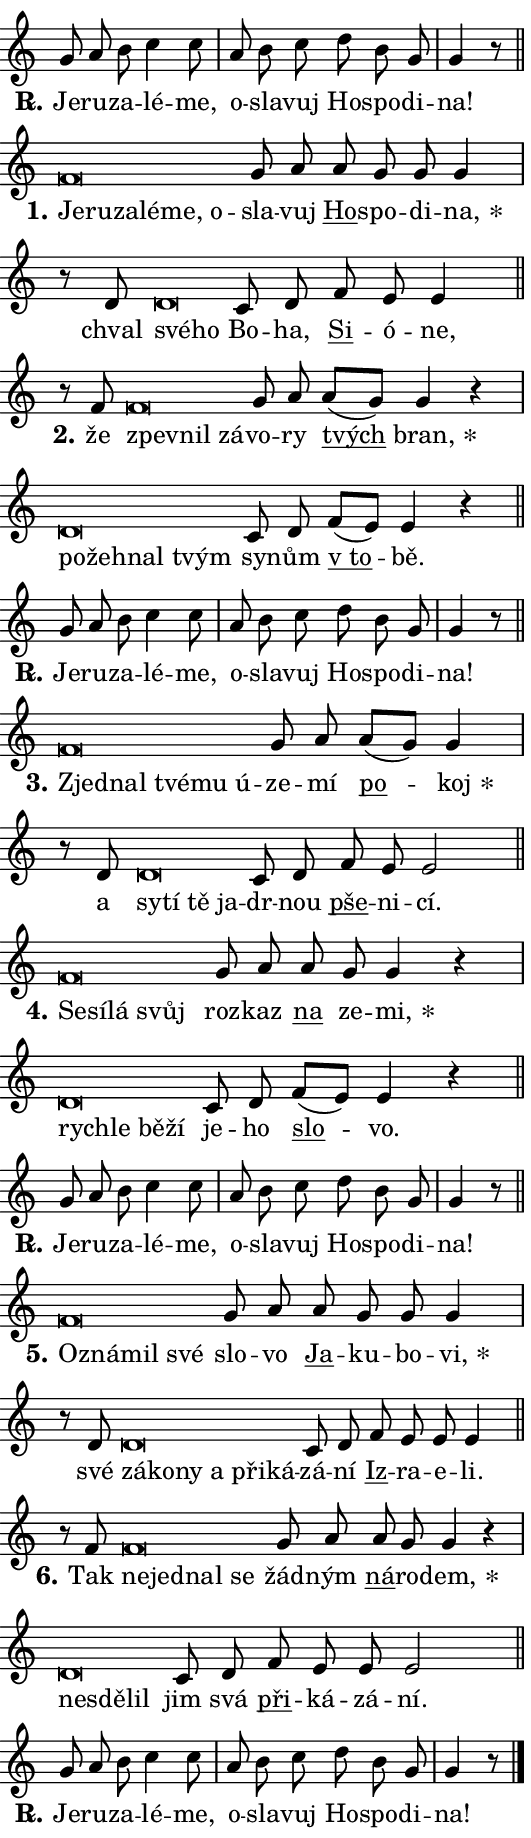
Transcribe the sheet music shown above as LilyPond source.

\version "2.24.0"
\header { tagline = "" }
\paper {
  indent = 0\cm
  top-margin = 0\cm
  right-margin = 0.13\cm % to fit lyric hyphens
  bottom-margin = 0\cm
  left-margin = 0\cm
  paper-width = 9\cm
  page-breaking = #ly:one-page-breaking
  system-system-spacing.basic-distance = #11
  score-system-spacing.basic-distance = #11
  ragged-last = ##f
}


%% Author: Thomas Morley
%% https://lists.gnu.org/archive/html/lilypond-user/2020-05/msg00002.html
#(define (line-position grob)
"Returns position of @var[grob} in current system:
   @code{'start}, if at first time-step
   @code{'end}, if at last time-step
   @code{'middle} otherwise
"
  (let* ((col (ly:item-get-column grob))
         (ln (ly:grob-object col 'left-neighbor))
         (rn (ly:grob-object col 'right-neighbor))
         (col-to-check-left (if (ly:grob? ln) ln col))
         (col-to-check-right (if (ly:grob? rn) rn col))
         (break-dir-left
           (and
             (ly:grob-property col-to-check-left 'non-musical #f)
             (ly:item-break-dir col-to-check-left)))
         (break-dir-right
           (and
             (ly:grob-property col-to-check-right 'non-musical #f)
             (ly:item-break-dir col-to-check-right))))
        (cond ((eqv? 1 break-dir-left) 'start)
              ((eqv? -1 break-dir-right) 'end)
              (else 'middle))))

#(define (tranparent-at-line-position vctor)
  (lambda (grob)
  "Relying on @code{line-position} select the relevant enry from @var{vctor}.
Used to determine transparency,"
    (case (line-position grob)
      ((end) (not (vector-ref vctor 0)))
      ((middle) (not (vector-ref vctor 1)))
      ((start) (not (vector-ref vctor 2))))))

noteHeadBreakVisibility =
#(define-music-function (break-visibility)(vector?)
"Makes @code{NoteHead}s transparent relying on @var{break-visibility}"
#{
  \override NoteHead.transparent =
    #(tranparent-at-line-position break-visibility)
#})

#(define delete-ledgers-for-transparent-note-heads
  (lambda (grob)
    "Reads whether a @code{NoteHead} is transparent.
If so this @code{NoteHead} is removed from @code{'note-heads} from
@var{grob}, which is supposed to be @code{LedgerLineSpanner}.
As a result ledgers are not printed for this @code{NoteHead}"
    (let* ((nhds-array (ly:grob-object grob 'note-heads))
           (nhds-list
             (if (ly:grob-array? nhds-array)
                 (ly:grob-array->list nhds-array)
                 '()))
           ;; Relies on the transparent-property being done before
           ;; Staff.LedgerLineSpanner.after-line-breaking is executed.
           ;; This is fragile ...
           (to-keep
             (remove
               (lambda (nhd)
                 (ly:grob-property nhd 'transparent #f))
               nhds-list)))
      ;; TODO find a better method to iterate over grob-arrays, similiar
      ;; to filter/remove etc for lists
      ;; For now rebuilt from scratch
      (set! (ly:grob-object grob 'note-heads)  '())
      (for-each
        (lambda (nhd)
          (ly:pointer-group-interface::add-grob grob 'note-heads nhd))
        to-keep))))

squashNotes = {
  \override NoteHead.X-extent = #'(-0.2 . 0.2)
  \override NoteHead.Y-extent = #'(-0.75 . 0)
  \override NoteHead.stencil =
    #(lambda (grob)
       (let ((pos (ly:grob-property grob 'staff-position)))
         (begin
           (if (< pos -7) (display "ERROR: Lower brevis then expected\n") (display ""))
           (if (<= pos -6) ly:text-interface::print ly:note-head::print))))
}
unSquashNotes = {
  \revert NoteHead.X-extent
  \revert NoteHead.Y-extent
  \revert NoteHead.stencil
}

hideNotes = \noteHeadBreakVisibility #begin-of-line-visible
unHideNotes = \noteHeadBreakVisibility #all-visible

% work-around for resetting accidentals
% https://lilypond.org/doc/v2.23/Documentation/notation/displaying-rhythms#unmetered-music
cadenzaMeasure = {
  \cadenzaOff
  \partial 1024 s1024
  \cadenzaOn
}

#(define-markup-command (accent layout props text) (markup?)
  "Underline accented syllable"
  (interpret-markup layout props
    #{\markup \override #'(offset . 4.3) \underline { #text }#}))

responsum = \markup \concat {
  "R" \hspace #-1.05 \path #0.1 #'((moveto 0 0.07) (lineto 0.9 0.8)) \hspace #0.05 "."
}

spaceSize = #0.6828661417322834 % exact space size for TeX Gyre Schola

\layout {
  \context {
    \Staff
    \remove "Time_signature_engraver"
    \override LedgerLineSpanner.after-line-breaking = #delete-ledgers-for-transparent-note-heads
  }
  \context {
    \Lyrics {
      \override LyricSpace.minimum-distance = \spaceSize
      \override LyricText.font-name = #"TeX Gyre Schola"
      \override LyricText.font-size = 1
      \override StanzaNumber.font-name = #"TeX Gyre Schola Bold"
      \override StanzaNumber.font-size = 1
    }
  }
  \context {
    \Score 
    \override NoteHead.text =
      #(lambda (grob) 
        (let ((pos (ly:grob-property grob 'staff-position)))
          #{\markup {
            \combine
              \halign #-0.55 \raise #(if (= pos -6) 0 0.5) \override #'(thickness . 2) \draw-line #'(3.2 . 0)
              \musicglyph "noteheads.sM1"
          }#}))
  }
}

% magnetic-lyrics.ily
%
%   written by
%     Jean Abou Samra <jean@abou-samra.fr>
%     Werner Lemberg <wl@gnu.org>
%
%   adapted by
%     Jiri Hon <jiri.hon@gmail.com>
%
% Version 2022-Apr-15

% https://www.mail-archive.com/lilypond-user@gnu.org/msg149350.html

#(define (Left_hyphen_pointer_engraver context)
   "Collect syllable-hyphen-syllable occurrences in lyrics and store
them in properties.  This engraver only looks to the left.  For
example, if the lyrics input is @code{foo -- bar}, it does the
following.

@itemize @bullet
@item
Set the @code{text} property of the @code{LyricHyphen} grob between
@q{foo} and @q{bar} to @code{foo}.

@item
Set the @code{left-hyphen} property of the @code{LyricText} grob with
text @q{foo} to the @code{LyricHyphen} grob between @q{foo} and
@q{bar}.
@end itemize

Use this auxiliary engraver in combination with the
@code{lyric-@/text::@/apply-@/magnetic-@/offset!} hook."
   (let ((hyphen #f)
         (text #f))
     (make-engraver
      (acknowledgers
       ((lyric-syllable-interface engraver grob source-engraver)
        (set! text grob)))
      (end-acknowledgers
       ((lyric-hyphen-interface engraver grob source-engraver)
        ;(when (not (grob::has-interface grob 'lyric-space-interface))
          (set! hyphen grob)));)
      ((stop-translation-timestep engraver)
       (when (and text hyphen)
         (ly:grob-set-object! text 'left-hyphen hyphen))
       (set! text #f)
       (set! hyphen #f)))))

#(define (lyric-text::apply-magnetic-offset! grob)
   "If the space between two syllables is less than the value in
property @code{LyricText@/.details@/.squash-threshold}, move the right
syllable to the left so that it gets concatenated with the left
syllable.

Use this function as a hook for
@code{LyricText@/.after-@/line-@/breaking} if the
@code{Left_@/hyphen_@/pointer_@/engraver} is active."
   (let ((hyphen (ly:grob-object grob 'left-hyphen #f)))
     (when hyphen
       (let ((left-text (ly:spanner-bound hyphen LEFT)))
         (when (grob::has-interface left-text 'lyric-syllable-interface)
           (let* ((common (ly:grob-common-refpoint grob left-text X))
                  (this-x-ext (ly:grob-extent grob common X))
                  (left-x-ext
                   (begin
                     ;; Trigger magnetism for left-text.
                     (ly:grob-property left-text 'after-line-breaking)
                     (ly:grob-extent left-text common X)))
                  ;; `delta` is the gap width between two syllables.
                  (delta (- (interval-start this-x-ext)
                            (interval-end left-x-ext)))
                  (details (ly:grob-property grob 'details))
                  (threshold (assoc-get 'squash-threshold details 0.2)))
             (when (< delta threshold)
               (let* (;; We have to manipulate the input text so that
                      ;; ligatures crossing syllable boundaries are not
                      ;; disabled.  For languages based on the Latin
                      ;; script this is essentially a beautification.
                      ;; However, for non-Western scripts it can be a
                      ;; necessity.
                      (lt (ly:grob-property left-text 'text))
                      (rt (ly:grob-property grob 'text))
                      (is-space (grob::has-interface hyphen 'lyric-space-interface))
                      (space (if is-space " " ""))
                      (extra-delta (if is-space spaceSize 0))
                      ;; Append new syllable.
                      (ltrt-space (if (and (string? lt) (string? rt))
                                (string-append lt space rt)
                                (make-concat-markup (list lt space rt))))
                      ;; Right-align `ltrt` to the right side.
                      (ltrt-space-markup (grob-interpret-markup
                               grob
                               (make-translate-markup
                                (cons (interval-length this-x-ext) 0)
                                (make-right-align-markup ltrt-space)))))
                 (begin
                   ;; Don't print `left-text`.
                   (ly:grob-set-property! left-text 'stencil #f)
                   ;; Set text and stencil (which holds all collected
                   ;; syllables so far) and shift it to the left.
                   (ly:grob-set-property! grob 'text ltrt-space)
                   (ly:grob-set-property! grob 'stencil ltrt-space-markup)
                   (ly:grob-translate-axis! grob (- (- delta extra-delta)) X))))))))))


#(define (lyric-hyphen::displace-bounds-first grob)
   ;; Make very sure this callback isn't triggered too early.
   (let ((left (ly:spanner-bound grob LEFT))
         (right (ly:spanner-bound grob RIGHT)))
     (ly:grob-property left 'after-line-breaking)
     (ly:grob-property right 'after-line-breaking)
     (ly:lyric-hyphen::print grob)))

squashThreshold = #0.4

\layout {
  \context {
    \Lyrics
    \consists #Left_hyphen_pointer_engraver
    \override LyricText.after-line-breaking =
      #lyric-text::apply-magnetic-offset!
    \override LyricHyphen.stencil = #lyric-hyphen::displace-bounds-first
    \override LyricText.details.squash-threshold = \squashThreshold
    \override LyricHyphen.minimum-distance = 0
    \override LyricHyphen.minimum-length = \squashThreshold
  }
}

squashText = \override LyricText.details.squash-threshold = 9999
unSquashText = \override LyricText.details.squash-threshold = \squashThreshold

leftText = \override LyricText.self-alignment-X = #LEFT
unLeftText = \revert LyricText.self-alignment-X

starOffset = #(lambda (grob) 
                (let ((x_offset (ly:self-alignment-interface::aligned-on-x-parent grob)))
                  (if (= x_offset 0) 0 (+ x_offset 1.2))))

star = #(define-music-function (syllable)(string?)
"Append star separator at the end of a syllable"
#{
  \once \override LyricText.X-offset = #starOffset
  \lyricmode { \markup {
    #syllable
    \override #'((font-name . "TeX Gyre Schola Bold")) \hspace #0.2 \lower #0.65 \larger "*"
  } }
#})

starAccent = #(define-music-function (syllable)(string?)
"Append star separator at the end of a syllable and make accent"
#{
  \once \override LyricText.X-offset = #starOffset
  \lyricmode { \markup {
    \accent #syllable
    \override #'((font-name . "TeX Gyre Schola Bold")) \hspace #0.2 \lower #0.65 \larger "*"
  } }
#})

breath = #(define-music-function (syllable)(string?)
"Append breathing indicator at the end of a syllable"
#{
  \lyricmode { \markup { #syllable "+" } }
#})

optionalBreath = #(define-music-function (syllable)(string?)
"Append optional breathing indicator at the end of a syllable"
#{
  \lyricmode { \markup { #syllable "(+)" } }
#})


\score {
    <<
        \new Voice = "melody" { \cadenzaOn \key c \major \relative { g'8 a b c4 c8 \cadenzaMeasure \bar "|" a b c \bar "" d b g \cadenzaMeasure \bar "|" g4 r8 \cadenzaMeasure \bar "||" \break } }
        \new Lyrics \lyricsto "melody" { \lyricmode { \set stanza = \responsum
Je -- ru -- za -- lé -- me, o -- sla -- vuj Ho -- spo -- di -- na! } }
    >>
    \layout {}
}

\score {
    <<
        \new Voice = "melody" { \cadenzaOn \key c \major \relative { \squashNotes f'\breve*1/16 \hideNotes \breve*1/16 \bar "" \breve*1/16 \bar "" \breve*1/16 \bar "" \breve*1/16 \breve*1/16 \bar "" \unHideNotes \unSquashNotes g8 a \bar "" a g g g4 \cadenzaMeasure \bar "|" r8 d \squashNotes d\breve*1/16 \hideNotes \breve*1/16 \bar "" \unHideNotes \unSquashNotes c8 d \bar "" f e e4 \cadenzaMeasure \bar "||" \break } }
        \new Lyrics \lyricsto "melody" { \lyricmode { \set stanza = "1."
\leftText Je -- \squashText ru -- za -- lé -- me, o -- \unLeftText \unSquashText sla -- vuj \markup \accent Ho -- spo -- di -- \star na, chval \leftText své -- \squashText ho \unLeftText \unSquashText Bo -- ha, \markup \accent Si -- ó -- ne, } }
    >>
    \layout {}
}

\score {
    <<
        \new Voice = "melody" { \cadenzaOn \key c \major \relative { r8 f' \squashNotes f\breve*1/16 \hideNotes \breve*1/16 \breve*1/16 \bar "" \unHideNotes \unSquashNotes g8 a \bar "" a[( g)] g4 r \cadenzaMeasure \bar "|" \squashNotes d\breve*1/16 \hideNotes \breve*1/16 \bar "" \breve*1/16 \breve*1/16 \bar "" \unHideNotes \unSquashNotes c8 d \bar "" f[( e)] e4 r \cadenzaMeasure \bar "||" \break } }
        \new Lyrics \lyricsto "melody" { \lyricmode { \set stanza = "2."
že \leftText zpev -- \squashText nil zá -- \unLeftText \unSquashText vo -- ry \markup \accent tvých \star bran, \leftText po -- \squashText žeh -- nal tvým \unLeftText \unSquashText sy -- nům \markup \accent "v to" -- bě. } }
    >>
    \layout {}
}

\score {
    <<
        \new Voice = "melody" { \cadenzaOn \key c \major \relative { g'8 a b c4 c8 \cadenzaMeasure \bar "|" a b c \bar "" d b g \cadenzaMeasure \bar "|" g4 r8 \cadenzaMeasure \bar "||" \break } }
        \new Lyrics \lyricsto "melody" { \lyricmode { \set stanza = \responsum
Je -- ru -- za -- lé -- me, o -- sla -- vuj Ho -- spo -- di -- na! } }
    >>
    \layout {}
}

\score {
    <<
        \new Voice = "melody" { \cadenzaOn \key c \major \relative { \squashNotes f'\breve*1/16 \hideNotes \breve*1/16 \bar "" \breve*1/16 \bar "" \breve*1/16 \breve*1/16 \bar "" \unHideNotes \unSquashNotes g8 a \bar "" a[( g)] g4 \cadenzaMeasure \bar "|" r8 d \squashNotes d\breve*1/16 \hideNotes \breve*1/16 \bar "" \breve*1/16 \breve*1/16 \bar "" \unHideNotes \unSquashNotes c8 d \bar "" f e e2 \cadenzaMeasure \bar "||" \break } }
        \new Lyrics \lyricsto "melody" { \lyricmode { \set stanza = "3."
\leftText Zjed -- \squashText nal tvé -- mu ú -- \unLeftText \unSquashText ze -- mí \markup \accent po -- \star koj a \leftText sy -- \squashText tí tě ja -- \unLeftText \unSquashText dr -- nou \markup \accent pše -- ni -- cí. } }
    >>
    \layout {}
}

\score {
    <<
        \new Voice = "melody" { \cadenzaOn \key c \major \relative { \squashNotes f'\breve*1/16 \hideNotes \breve*1/16 \bar "" \breve*1/16 \breve*1/16 \bar "" \unHideNotes \unSquashNotes g8 a \bar "" a g g4 r \cadenzaMeasure \bar "|" \squashNotes d\breve*1/16 \hideNotes \breve*1/16 \bar "" \breve*1/16 \breve*1/16 \bar "" \unHideNotes \unSquashNotes c8 d \bar "" f[( e)] e4 r \cadenzaMeasure \bar "||" \break } }
        \new Lyrics \lyricsto "melody" { \lyricmode { \set stanza = "4."
\leftText Se -- \squashText sí -- lá svůj \unLeftText \unSquashText roz -- kaz \markup \accent na ze -- \star mi, \leftText rych -- \squashText le bě -- ží \unLeftText \unSquashText je -- ho \markup \accent slo -- vo. } }
    >>
    \layout {}
}

\score {
    <<
        \new Voice = "melody" { \cadenzaOn \key c \major \relative { g'8 a b c4 c8 \cadenzaMeasure \bar "|" a b c \bar "" d b g \cadenzaMeasure \bar "|" g4 r8 \cadenzaMeasure \bar "||" \break } }
        \new Lyrics \lyricsto "melody" { \lyricmode { \set stanza = \responsum
Je -- ru -- za -- lé -- me, o -- sla -- vuj Ho -- spo -- di -- na! } }
    >>
    \layout {}
}

\score {
    <<
        \new Voice = "melody" { \cadenzaOn \key c \major \relative { \squashNotes f'\breve*1/16 \hideNotes \breve*1/16 \bar "" \breve*1/16 \breve*1/16 \bar "" \unHideNotes \unSquashNotes g8 a \bar "" a g g g4 \cadenzaMeasure \bar "|" r8 d \squashNotes d\breve*1/16 \hideNotes \breve*1/16 \bar "" \breve*1/16 \bar "" \breve*1/16 \bar "" \breve*1/16 \breve*1/16 \bar "" \unHideNotes \unSquashNotes c8 d \bar "" f e e e4 \cadenzaMeasure \bar "||" \break } }
        \new Lyrics \lyricsto "melody" { \lyricmode { \set stanza = "5."
\leftText Oz -- \squashText ná -- mil své \unLeftText \unSquashText slo -- vo \markup \accent Ja -- ku -- bo -- \star vi, své \leftText zá -- \squashText ko -- ny a při -- ká -- \unLeftText \unSquashText zá -- ní \markup \accent Iz -- ra -- e -- li. } }
    >>
    \layout {}
}

\score {
    <<
        \new Voice = "melody" { \cadenzaOn \key c \major \relative { r8 f' \squashNotes f\breve*1/16 \hideNotes \breve*1/16 \bar "" \breve*1/16 \breve*1/16 \bar "" \unHideNotes \unSquashNotes g8 a \bar "" a g g4 r \cadenzaMeasure \bar "|" \squashNotes d\breve*1/16 \hideNotes \breve*1/16 \breve*1/16 \bar "" \unHideNotes \unSquashNotes c8 d \bar "" f e e e2 \cadenzaMeasure \bar "||" \break } }
        \new Lyrics \lyricsto "melody" { \lyricmode { \set stanza = "6."
Tak \leftText ne -- \squashText jed -- nal se \unLeftText \unSquashText žád -- ným \markup \accent ná -- ro -- \star dem, \leftText ne -- \squashText sdě -- lil \unLeftText \unSquashText jim svá \markup \accent při -- ká -- zá -- ní. } }
    >>
    \layout {}
}

\score {
    <<
        \new Voice = "melody" { \cadenzaOn \key c \major \relative { g'8 a b c4 c8 \cadenzaMeasure \bar "|" a b c \bar "" d b g \cadenzaMeasure \bar "|" g4 r8 \cadenzaMeasure \bar "||" \break } \bar "|." }
        \new Lyrics \lyricsto "melody" { \lyricmode { \set stanza = \responsum
Je -- ru -- za -- lé -- me, o -- sla -- vuj Ho -- spo -- di -- na! } }
    >>
    \layout {}
}
